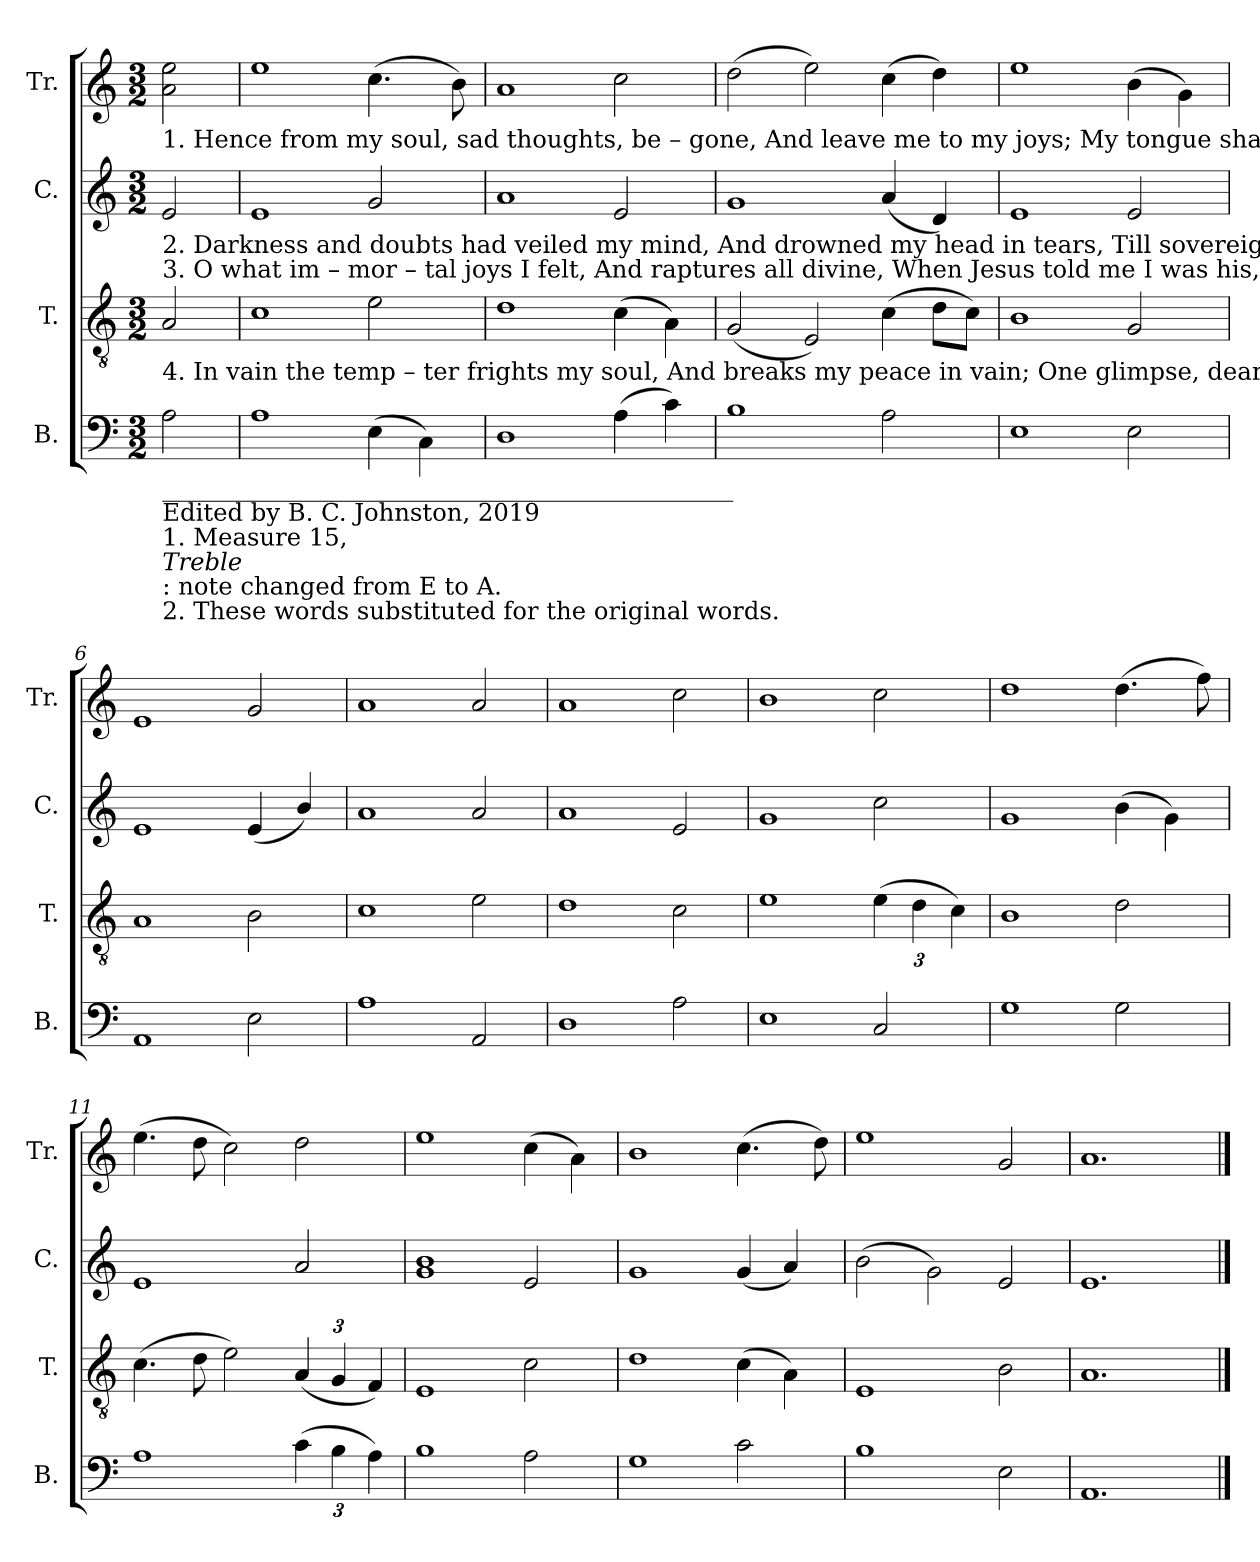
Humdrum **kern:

**kern	**kern	**kern	**kern
*part4	*part3	*part2	*part1
*staff4	*staff3	*staff2	*staff1
*I"B.	*I"T.	*I"C.	*I"Tr.
*I'B.	*I'T.	*I'C.	*I'Tr.
*clefF4	*clefGv2	*clefG2	*clefG2
*k[]	*k[]	*k[]	*k[]
*M3/2	*M3/2	*M3/2	*M3/2
*MM120	*MM120	*MM120	*MM120
=1	=1	=1	=1
!	!	!	!LO:TX:b:t=1. Hence from my    soul,  sad  thoughts, be – gone, And  leave  me  to  my  joys; My tongue shall  tri – umph    in            my           God, And  make  a    joy – ful   noise.
!	!	!LO:TX:b:t=2. Darkness  and    doubts had  veiled  my  mind, And drowned my head in tears, Till  sovereign  grace  with   shi     –     ning        rays  Dispelled  my      gloomy   fears.	!
!	!	!LO:TX:b:t=3. O    what   im  –  mor – tal     joys      I        felt, And     raptures     all   divine, When  Jesus          told     me     I               was          his,   And   my  Be  –  lo – ved  mine!	!
!	!LO:TX:b:t=4. In   vain   the     temp – ter  frights  my    soul, And breaks my peace in vain; One  glimpse, dear  Savior,     of              thy          face  Re – vives   my    joys   a – gain.	!	!
!LO:TX:b:t=_______________________________________________	!	!	!
!LO:TX:b:t=Edited by B. C. Johnston, 2019	!	!	!
!LO:TX:b:t=1. Measure 15,	!	!	!
!LO:TX:b:i:t=Treble	!	!	!
!LO:TX:b:t=&colon; note changed from E to A.	!	!	!
!LO:TX:b:t=2. These words substituted for the original words.	!	!	!
2A!\	2A!/	2e!/	2a!\ 2ee!\
=2	=2	=2	=2
1A!	1c!	1e!	1ee!
(>4E!\	2e!\	2g!/	(>4.cc!\
4C!\)	.	.	.
.	.	.	8b!\)
=3	=3	=3	=3
1D!	1d!	1a!	1a!
(>4A!\	(>4c!\	2e!/	2cc!\
4c!\)	4A!\)	.	.
=4	=4	=4	=4
1B!	(<2G!/	1g!	(>2dd!\
.	2E!/)	.	2ee!\)
2A!\	(>4c!\	(<4a!/	(>4cc!\
.	8d!\L	4d!/)	4dd!\)
.	8c!\J)	.	.
=5	=5	=5	=5
1E!	1B!	1e!	1ee!
2E!\	2G!/	2e!/	(>4b!\
.	.	.	4g!\)
=6	=6	=6	=6
1AA!	1A!	1e!	1e!
2E!\	2B!\	(<4e!/	2g!/
.	.	4b!/)	.
=7	=7	=7	=7
1A!	1c!	1a!	1a!
2AA!/	2e!\	2a!/	2a!/
=8	=8	=8	=8
1D!	1d!	1a!	1a!
2A!\	2c!\	2e!/	2cc!\
=9	=9	=9	=9
1E!	1e!	1g!	1b!
*	*Xbrackettup	*	*
2C!/	(>6e!\	2cc!\	2cc!\
.	6d!\	.	.
.	6c!\)	.	.
=10	=10	=10	=10
1G!	1B!	1g!	1dd!
2G!\	2d!\	(>4b!\	(>4.dd!\
.	.	4g!\)	.
.	.	.	8ff!\)
=11	=11	=11	=11
1A!	(>4.c!\	1e!	(>4.ee!\
.	8d!\	.	8dd!\
.	2e!\)	.	2cc!\)
*Xbrackettup	*	*	*
(>6c!\	(<6A!/	2a!/	2dd!\
6B!\	6G!/	.	.
6A!\)	6F!/)	.	.
=12	=12	=12	=12
1B!	1E!	1g! 1b!	1ee!
2A!\	2c!\	2e!/	(>4cc!\
.	.	.	4a!\)
=13	=13	=13	=13
1G!	1d!	1g!	1b!
2c!\	(>4c!\	(<4g!/	(>4.cc!\
.	4A!\)	4a!/)	.
.	.	.	8dd!\)
=14	=14	=14	=14
1B!	1E!	(>2b!\	1ee!
.	.	2g!\)	.
2E!\	2B!\	2e!/	2g!/
=15	=15	=15	=15
1.AA!	1.A!	1.e!	1.a!
==	==	==	==
*-	*-	*-	*-
